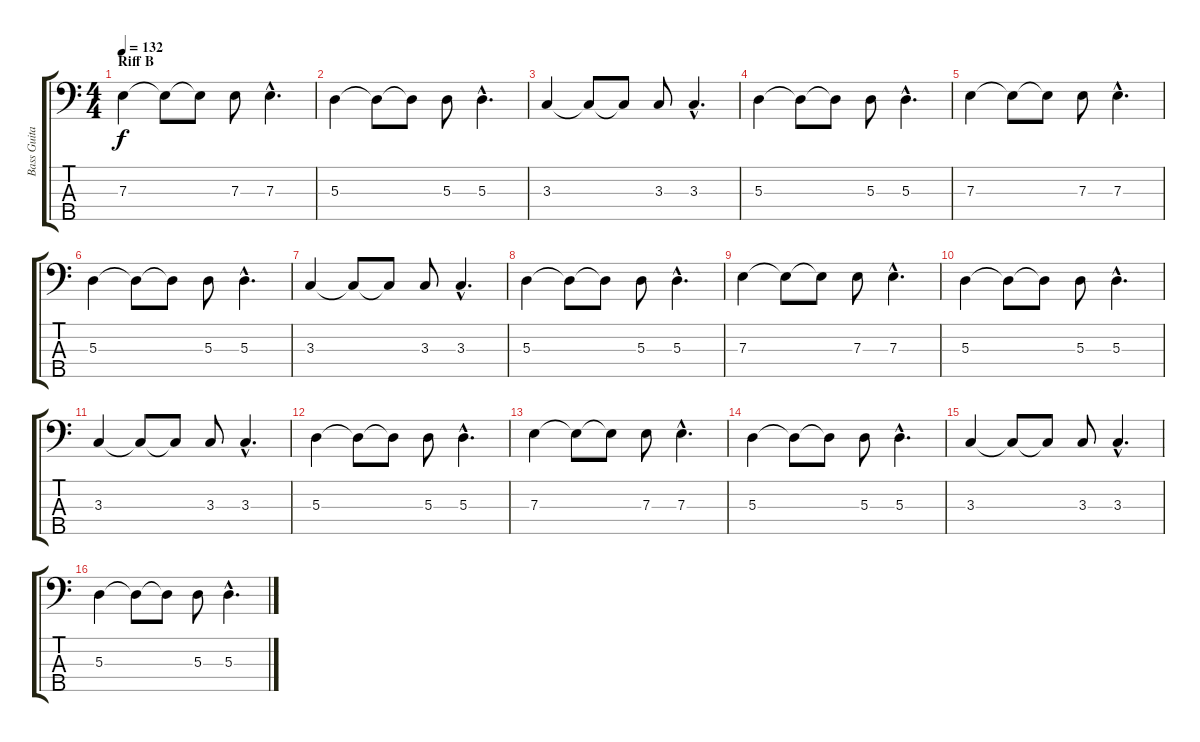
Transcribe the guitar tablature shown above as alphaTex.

\track ("Bass Guitar(s)" "Bass Guita") {instrument electricbasspick}
\staff {score tabs}
\tuning (G2 D2 A1 E1 B0) {hide}
\ts (4 4)
\section ("" "Riff B")
\tempo 132
\clef f4
\ks c
7.3.4{dy f} 7.3{t}.8 7.3{t}.8 7.3.8 7.3{hac}.4{d} |
5.3.4 5.3{t}.8 5.3{t}.8 5.3.8 5.3{hac}.4{d} |
3.3.4 3.3{t}.8 3.3{t}.8 3.3.8 3.3{hac}.4{d} |
5.3.4 5.3{t}.8 5.3{t}.8 5.3.8 5.3{hac}.4{d} |
7.3.4 7.3{t}.8 7.3{t}.8 7.3.8 7.3{hac}.4{d} |
5.3.4 5.3{t}.8 5.3{t}.8 5.3.8 5.3{hac}.4{d} |
3.3.4 3.3{t}.8 3.3{t}.8 3.3.8 3.3{hac}.4{d} |
5.3.4 5.3{t}.8 5.3{t}.8 5.3.8 5.3{hac}.4{d} |
7.3.4 7.3{t}.8 7.3{t}.8 7.3.8 7.3{hac}.4{d} |
5.3.4 5.3{t}.8 5.3{t}.8 5.3.8 5.3{hac}.4{d} |
3.3.4 3.3{t}.8 3.3{t}.8 3.3.8 3.3{hac}.4{d} |
5.3.4 5.3{t}.8 5.3{t}.8 5.3.8 5.3{hac}.4{d} |
7.3.4 7.3{t}.8 7.3{t}.8 7.3.8 7.3{hac}.4{d} |
5.3.4 5.3{t}.8 5.3{t}.8 5.3.8 5.3{hac}.4{d} |
3.3.4 3.3{t}.8 3.3{t}.8 3.3.8 3.3{hac}.4{d} |
5.3.4 5.3{t}.8 5.3{t}.8 5.3.8 5.3{hac}.4{d}
